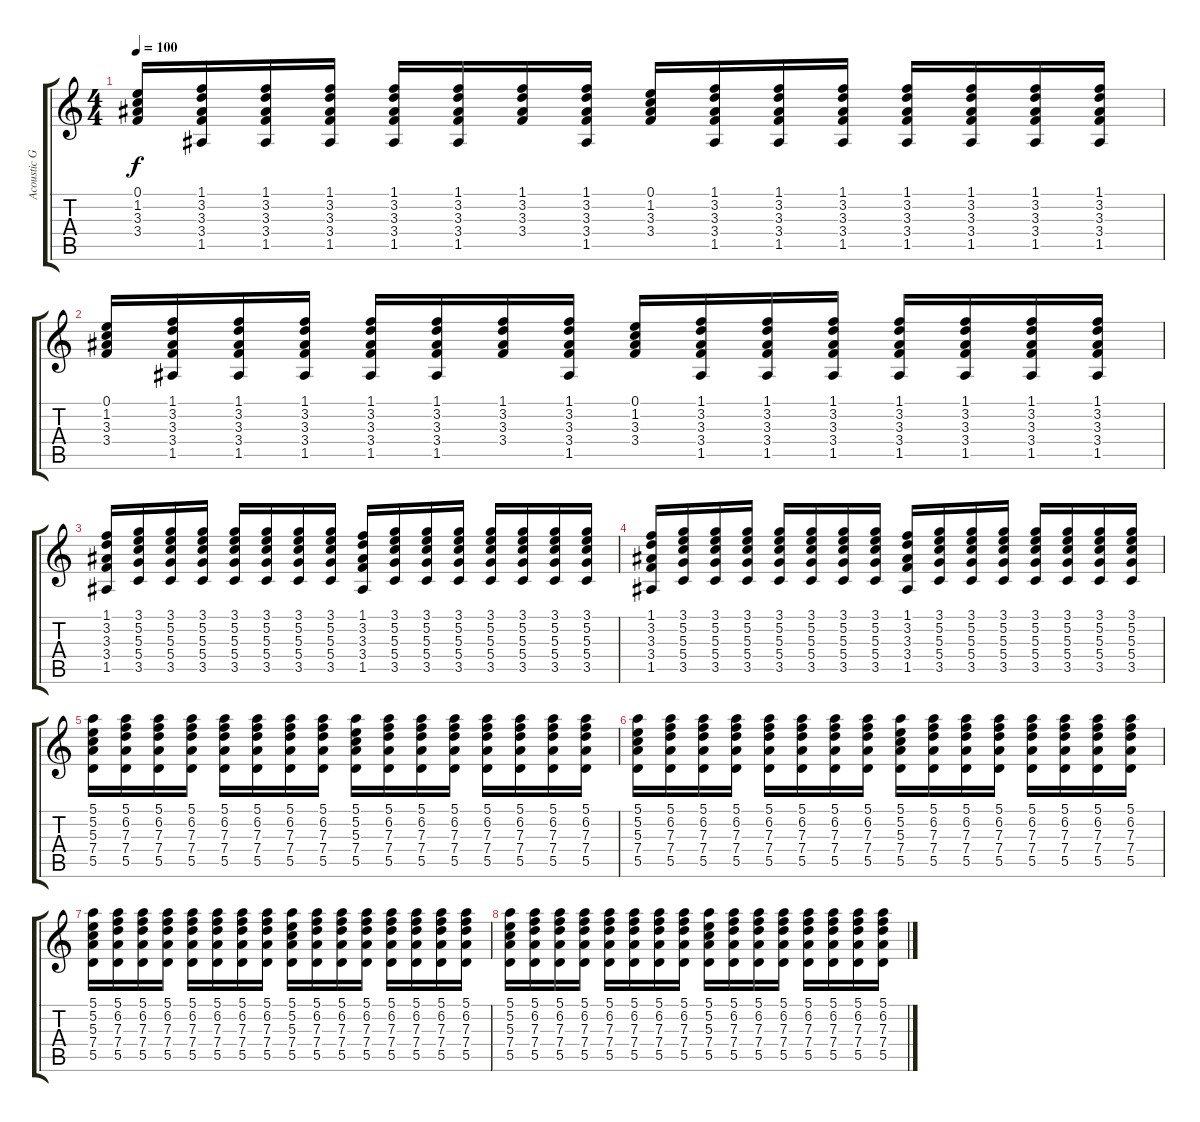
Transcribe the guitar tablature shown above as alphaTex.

\track ("Acoustic Guitar II" "Acoustic G") {instrument acousticguitarnylon}
\staff {score tabs}
\tuning (E4 B3 G3 D3 A2 E2) {hide}
\ts (4 4)
\tempo 100
\clef g2
\ks c
(0.1 1.2 3.3 3.4).16{dy f} (1.1 3.2 3.3 3.4 1.5).16 (1.1 3.2 3.3 3.4 1.5).16 (1.1 3.2 3.3 3.4 1.5).16 (1.1 3.2 3.3 3.4 1.5).16 (1.1 3.2 3.3 3.4 1.5).16 (1.1 3.2 3.3 3.4).16 (1.1 3.2 3.3 3.4 1.5).16 (0.1 1.2 3.3 3.4).16 (1.1 3.2 3.3 3.4 1.5).16 (1.1 3.2 3.3 3.4 1.5).16 (1.1 3.2 3.3 3.4 1.5).16 (1.1 3.2 3.3 3.4 1.5).16 (1.1 3.2 3.3 3.4 1.5).16 (1.1 3.2 3.3 3.4 1.5).16 (1.1 3.2 3.3 3.4 1.5).16 |
(0.1 1.2 3.3 3.4).16 (1.1 3.2 3.3 3.4 1.5).16 (1.1 3.2 3.3 3.4 1.5).16 (1.1 3.2 3.3 3.4 1.5).16 (1.1 3.2 3.3 3.4 1.5).16 (1.1 3.2 3.3 3.4 1.5).16 (1.1 3.2 3.3 3.4).16 (1.1 3.2 3.3 3.4 1.5).16 (0.1 1.2 3.3 3.4).16 (1.1 3.2 3.3 3.4 1.5).16 (1.1 3.2 3.3 3.4 1.5).16 (1.1 3.2 3.3 3.4 1.5).16 (1.1 3.2 3.3 3.4 1.5).16 (1.1 3.2 3.3 3.4 1.5).16 (1.1 3.2 3.3 3.4 1.5).16 (1.1 3.2 3.3 3.4 1.5).16 |
(1.1 3.2 3.3 3.4 1.5).16 (3.1 5.2 5.3 5.4 3.5).16 (3.1 5.2 5.3 5.4 3.5).16 (3.1 5.2 5.3 5.4 3.5).16 (3.1 5.2 5.3 5.4 3.5).16 (3.1 5.2 5.3 5.4 3.5).16 (3.1 5.2 5.3 5.4 3.5).16 (3.1 5.2 5.3 5.4 3.5).16 (1.1 3.2 3.3 3.4 1.5).16 (3.1 5.2 5.3 5.4 3.5).16 (3.1 5.2 5.3 5.4 3.5).16 (3.1 5.2 5.3 5.4 3.5).16 (3.1 5.2 5.3 5.4 3.5).16 (3.1 5.2 5.3 5.4 3.5).16 (3.1 5.2 5.3 5.4 3.5).16 (3.1 5.2 5.3 5.4 3.5).16 |
(1.1 3.2 3.3 3.4 1.5).16 (3.1 5.2 5.3 5.4 3.5).16 (3.1 5.2 5.3 5.4 3.5).16 (3.1 5.2 5.3 5.4 3.5).16 (3.1 5.2 5.3 5.4 3.5).16 (3.1 5.2 5.3 5.4 3.5).16 (3.1 5.2 5.3 5.4 3.5).16 (3.1 5.2 5.3 5.4 3.5).16 (1.1 3.2 3.3 3.4 1.5).16 (3.1 5.2 5.3 5.4 3.5).16 (3.1 5.2 5.3 5.4 3.5).16 (3.1 5.2 5.3 5.4 3.5).16 (3.1 5.2 5.3 5.4 3.5).16 (3.1 5.2 5.3 5.4 3.5).16 (3.1 5.2 5.3 5.4 3.5).16 (3.1 5.2 5.3 5.4 3.5).16 |
(5.1 5.2 5.3 7.4 5.5).16 (5.1 6.2 7.3 7.4 5.5).16 (5.1 6.2 7.3 7.4 5.5).16 (5.1 6.2 7.3 7.4 5.5).16 (5.1 6.2 7.3 7.4 5.5).16 (5.1 6.2 7.3 7.4 5.5).16 (5.1 6.2 7.3 7.4 5.5).16 (5.1 6.2 7.3 7.4 5.5).16 (5.1 5.2 5.3 7.4 5.5).16 (5.1 6.2 7.3 7.4 5.5).16 (5.1 6.2 7.3 7.4 5.5).16 (5.1 6.2 7.3 7.4 5.5).16 (5.1 6.2 7.3 7.4 5.5).16 (5.1 6.2 7.3 7.4 5.5).16 (5.1 6.2 7.3 7.4 5.5).16 (5.1 6.2 7.3 7.4 5.5).16 |
(5.1 5.2 5.3 7.4 5.5).16 (5.1 6.2 7.3 7.4 5.5).16 (5.1 6.2 7.3 7.4 5.5).16 (5.1 6.2 7.3 7.4 5.5).16 (5.1 6.2 7.3 7.4 5.5).16 (5.1 6.2 7.3 7.4 5.5).16 (5.1 6.2 7.3 7.4 5.5).16 (5.1 6.2 7.3 7.4 5.5).16 (5.1 5.2 5.3 7.4 5.5).16 (5.1 6.2 7.3 7.4 5.5).16 (5.1 6.2 7.3 7.4 5.5).16 (5.1 6.2 7.3 7.4 5.5).16 (5.1 6.2 7.3 7.4 5.5).16 (5.1 6.2 7.3 7.4 5.5).16 (5.1 6.2 7.3 7.4 5.5).16 (5.1 6.2 7.3 7.4 5.5).16 |
(5.1 5.2 5.3 7.4 5.5).16 (5.1 6.2 7.3 7.4 5.5).16 (5.1 6.2 7.3 7.4 5.5).16 (5.1 6.2 7.3 7.4 5.5).16 (5.1 6.2 7.3 7.4 5.5).16 (5.1 6.2 7.3 7.4 5.5).16 (5.1 6.2 7.3 7.4 5.5).16 (5.1 6.2 7.3 7.4 5.5).16 (5.1 5.2 5.3 7.4 5.5).16 (5.1 6.2 7.3 7.4 5.5).16 (5.1 6.2 7.3 7.4 5.5).16 (5.1 6.2 7.3 7.4 5.5).16 (5.1 6.2 7.3 7.4 5.5).16 (5.1 6.2 7.3 7.4 5.5).16 (5.1 6.2 7.3 7.4 5.5).16 (5.1 6.2 7.3 7.4 5.5).16 |
(5.1 5.2 5.3 7.4 5.5).16 (5.1 6.2 7.3 7.4 5.5).16 (5.1 6.2 7.3 7.4 5.5).16 (5.1 6.2 7.3 7.4 5.5).16 (5.1 6.2 7.3 7.4 5.5).16 (5.1 6.2 7.3 7.4 5.5).16 (5.1 6.2 7.3 7.4 5.5).16 (5.1 6.2 7.3 7.4 5.5).16 (5.1 5.2 5.3 7.4 5.5).16 (5.1 6.2 7.3 7.4 5.5).16 (5.1 6.2 7.3 7.4 5.5).16 (5.1 6.2 7.3 7.4 5.5).16 (5.1 6.2 7.3 7.4 5.5).16 (5.1 6.2 7.3 7.4 5.5).16 (5.1 6.2 7.3 7.4 5.5).16 (5.1 6.2 7.3 7.4 5.5).16
